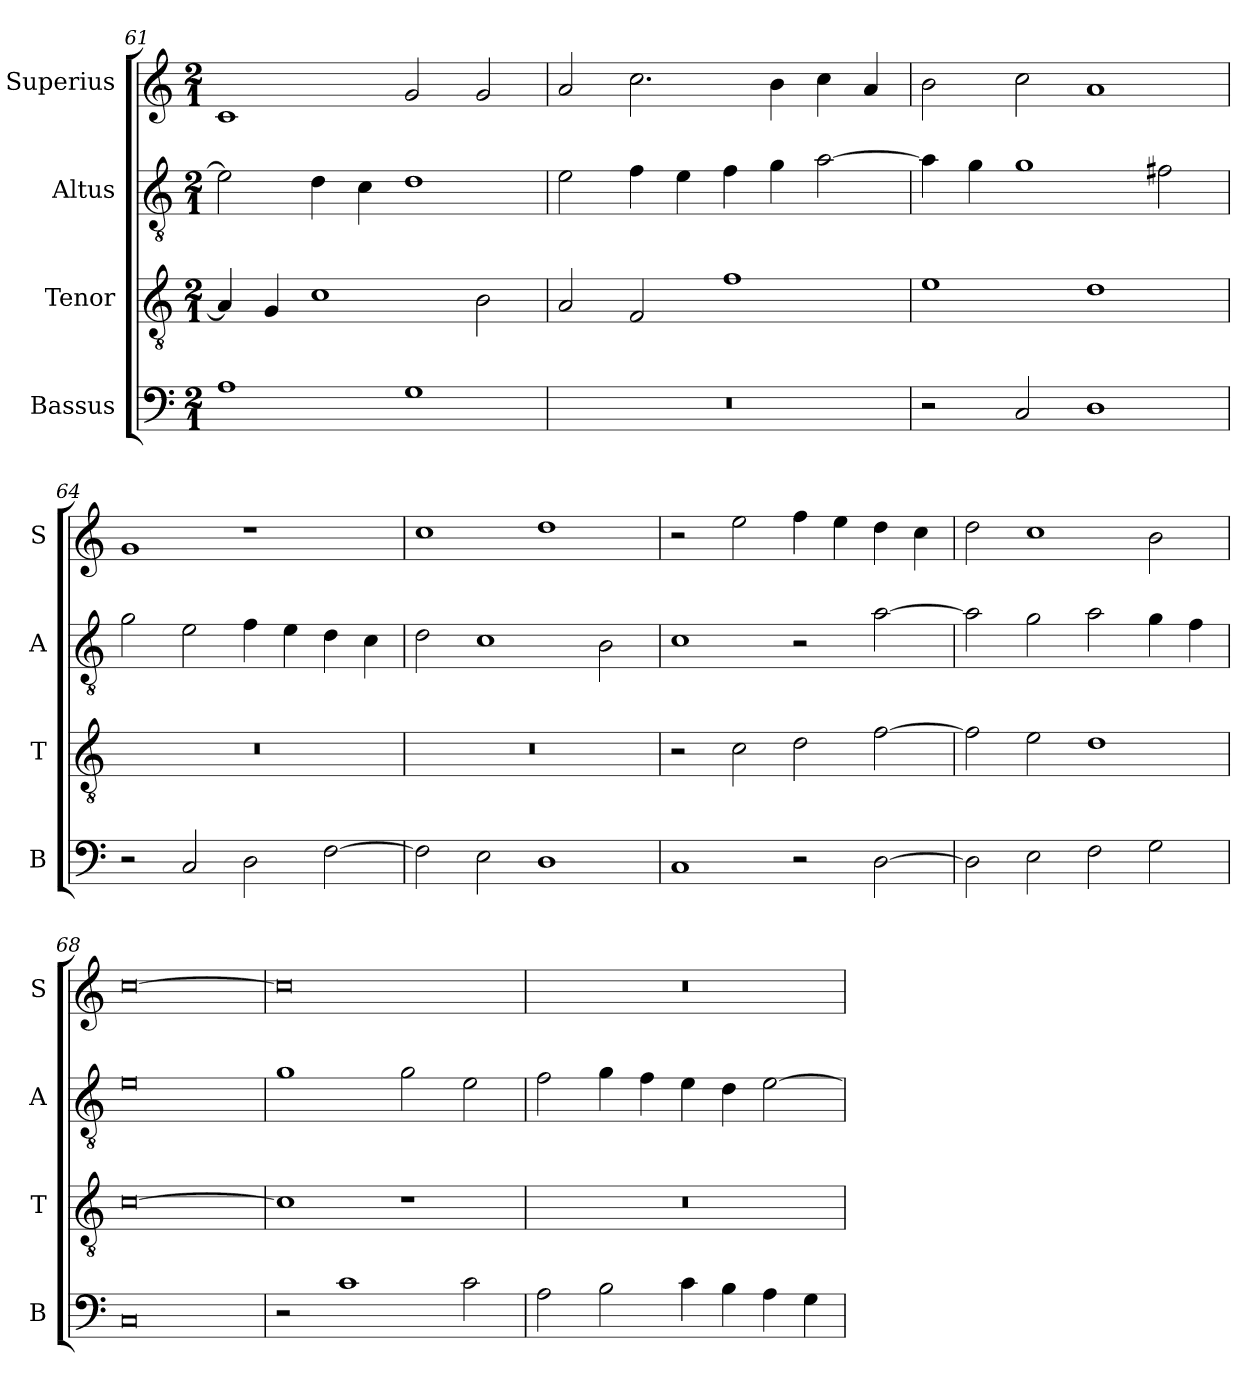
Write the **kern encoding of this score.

**kern	**kern	**kern	**kern
*part4	*part3	*part2	*part1
*staff4	*staff3	*staff2	*staff1
*I"Bassus	*I"Tenor	*I"Altus	*I"Superius
*I'B	*I'T	*I'A	*I'S
*clefF4	*clefGv2	*clefGv2	*clefG2
*k[]	*k[]	*k[]	*k[]
*M2/1	*M2/1	*M2/1	*M2/1
=61	=61	=61	=61
1A	4A/]	2e\]	1c
.	4G/	.	.
.	1c	4d\	.
.	.	4c\	.
1G	.	1d	2g/
.	2B\	.	2g/
=62	=62	=62	=62
0r	2A/	2e\	2a/
.	2F/	4f\	2.cc\
.	.	4e\	.
.	1f	4f\	.
.	.	4g\	4b\
.	.	[2a\	4cc\
.	.	.	4a/
=63	=63	=63	=63
2r	1e	4a\]	2b\
.	.	4g\	.
2C/	.	1g	2cc\
1D	1d	.	1a
.	.	2f#X\	.
=64	=64	=64	=64
2r	0r	2g\	1g
2C/	.	2e\	.
2D\	.	4f\	1r
.	.	4e\	.
[2F\	.	4d\	.
.	.	4c\	.
=65	=65	=65	=65
2F\]	0r	2d\	1cc
2E\	.	1c	.
1D	.	.	1dd
.	.	2B\	.
=66	=66	=66	=66
1C	2r	1c	2r
.	2c\	.	2ee\
2r	2d\	2r	4ff\
.	.	.	4ee\
[2D\	[2f\	[2a\	4dd\
.	.	.	4cc\
=67	=67	=67	=67
2D\]	2f\]	2a\]	2dd\
2E\	2e\	2g\	1cc
2F\	1d	2a\	.
2G\	.	4g\	2b\
.	.	4f\	.
=68	=68	=68	=68
0C	[0c	0e	[0cc
=69	=69	=69	=69
2r	1c]	1g	0cc]
1c	.	.	.
.	1r	2g\	.
2c\	.	2e\	.
=70	=70	=70	=70
2A\	0r	2f\	0r
2B\	.	4g\	.
.	.	4f\	.
4c\	.	4e\	.
4B\	.	4d\	.
4A\	.	[2e\	.
4G\	.	.	.
=	=	=	=
*-	*-	*-	*-
